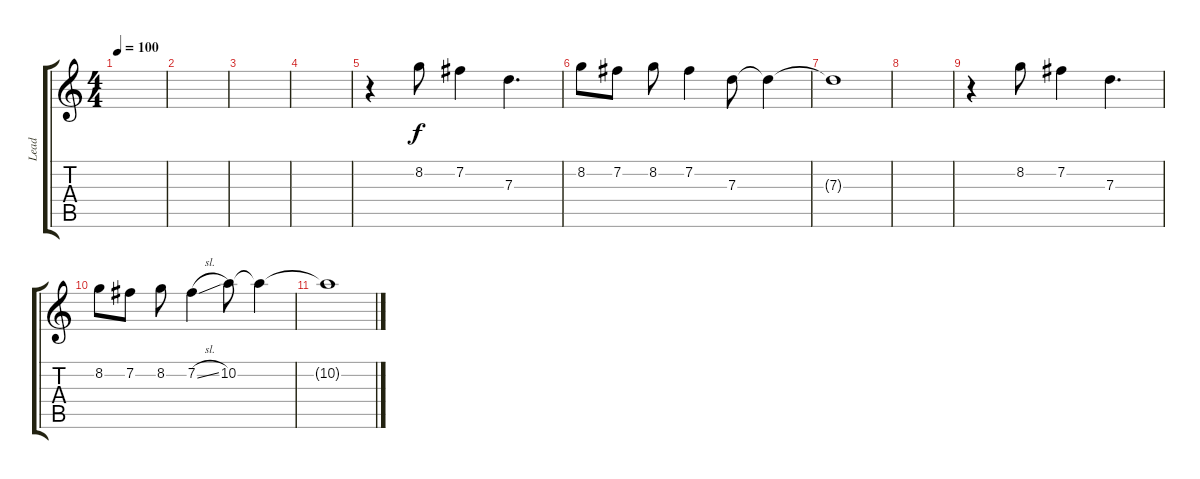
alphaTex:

\track ("Lead" "Lead") {instrument overdrivenguitar}
\staff {score tabs}
\tuning (E4 B3 G3 D3 A2 E2) {hide}
\ts (4 4)
\tempo 100
\clef g2
\ks c
|
|
|
|
r.4 8.2.8 7.2.4 7.3.4{d} |
8.2.8 7.2.8 8.2.8 7.2.4 7.3.8 7.3{t}.4 |
7.3{t}.1 |
|
r.4 8.2.8 7.2.4 7.3.4{d} |
8.2.8 7.2.8 8.2.8 7.2{sl}.4 10.2.8 10.2{t}.4 |
10.2{t}.1
